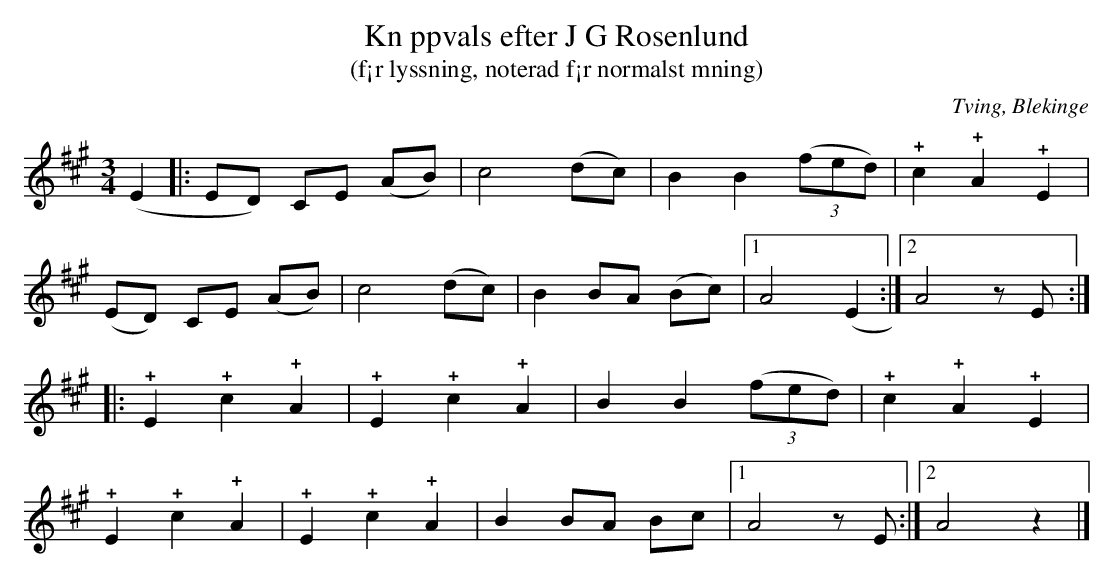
X:1
T:Kn ppvals efter J G Rosenlund
T:(f¡r lyssning, noterad f¡r normalst mning)
O:Tving, Blekinge
M:3/4
L:1/4
Q:160
K:A
(E |: E/D/) C/E/ (A/B/) | c2 (d/c/) | B B ((3f/e/d/) | !+!c !+!A !+!E |
     (E/D/) C/E/ (A/B/) | c2 (d/c/) | B B/A/ (B/c/) |1 A2 (E :|2 A2 z/E/ :|
|: !+!E !+!c !+!A | !+!E !+!c !+!A | B B ((3f/e/d/) | !+!c !+!A !+!E |
   !+!E !+!c !+!A | !+!E !+!c !+!A | B B/A/ B/c/ |1 A2 z/E/ :|2 A2 z |]
